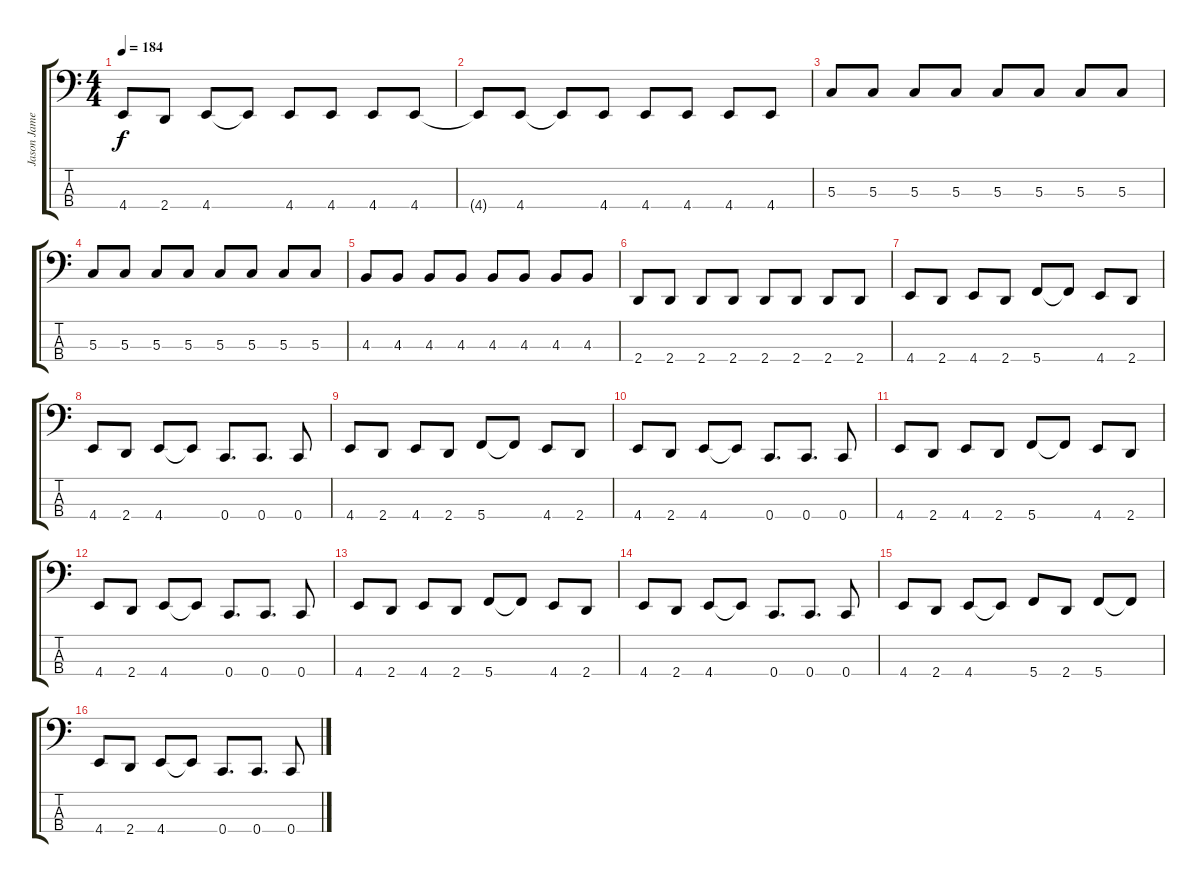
\track ("Jason James - Bass" "Jason Jame") {instrument electricbasspick}
\staff {score tabs}
\tuning (F2 C2 G1 C1) {hide}
\ts (4 4)
\tempo 184
\clef f4
\ks c
4.4.8{dy f} 2.4.8 4.4.8 4.4{t}.8 4.4.8 4.4.8 4.4.8 4.4.8 |
4.4{t}.8 4.4.8 4.4{t}.8 4.4.8 4.4.8 4.4.8 4.4.8 4.4.8 |
5.3.8 5.3.8 5.3.8 5.3.8 5.3.8 5.3.8 5.3.8 5.3.8 |
5.3.8 5.3.8 5.3.8 5.3.8 5.3.8 5.3.8 5.3.8 5.3.8 |
4.3.8 4.3.8 4.3.8 4.3.8 4.3.8 4.3.8 4.3.8 4.3.8 |
2.4.8 2.4.8 2.4.8 2.4.8 2.4.8 2.4.8 2.4.8 2.4.8 |
4.4.8 2.4.8 4.4.8 2.4.8 5.4.8 5.4{t}.8 4.4.8 2.4.8 |
4.4.8 2.4.8 4.4.8 4.4{t}.8 0.4.8{d} 0.4.8{d} 0.4.8 |
4.4.8 2.4.8 4.4.8 2.4.8 5.4.8 5.4{t}.8 4.4.8 2.4.8 |
4.4.8 2.4.8 4.4.8 4.4{t}.8 0.4.8{d} 0.4.8{d} 0.4.8 |
4.4.8 2.4.8 4.4.8 2.4.8 5.4.8 5.4{t}.8 4.4.8 2.4.8 |
4.4.8 2.4.8 4.4.8 4.4{t}.8 0.4.8{d} 0.4.8{d} 0.4.8 |
4.4.8 2.4.8 4.4.8 2.4.8 5.4.8 5.4{t}.8 4.4.8 2.4.8 |
4.4.8 2.4.8 4.4.8 4.4{t}.8 0.4.8{d} 0.4.8{d} 0.4.8 |
4.4.8 2.4.8 4.4.8 4.4{t}.8 5.4.8 2.4.8 5.4.8 5.4{t}.8 |
4.4.8 2.4.8 4.4.8 4.4{t}.8 0.4.8{d} 0.4.8{d} 0.4.8
